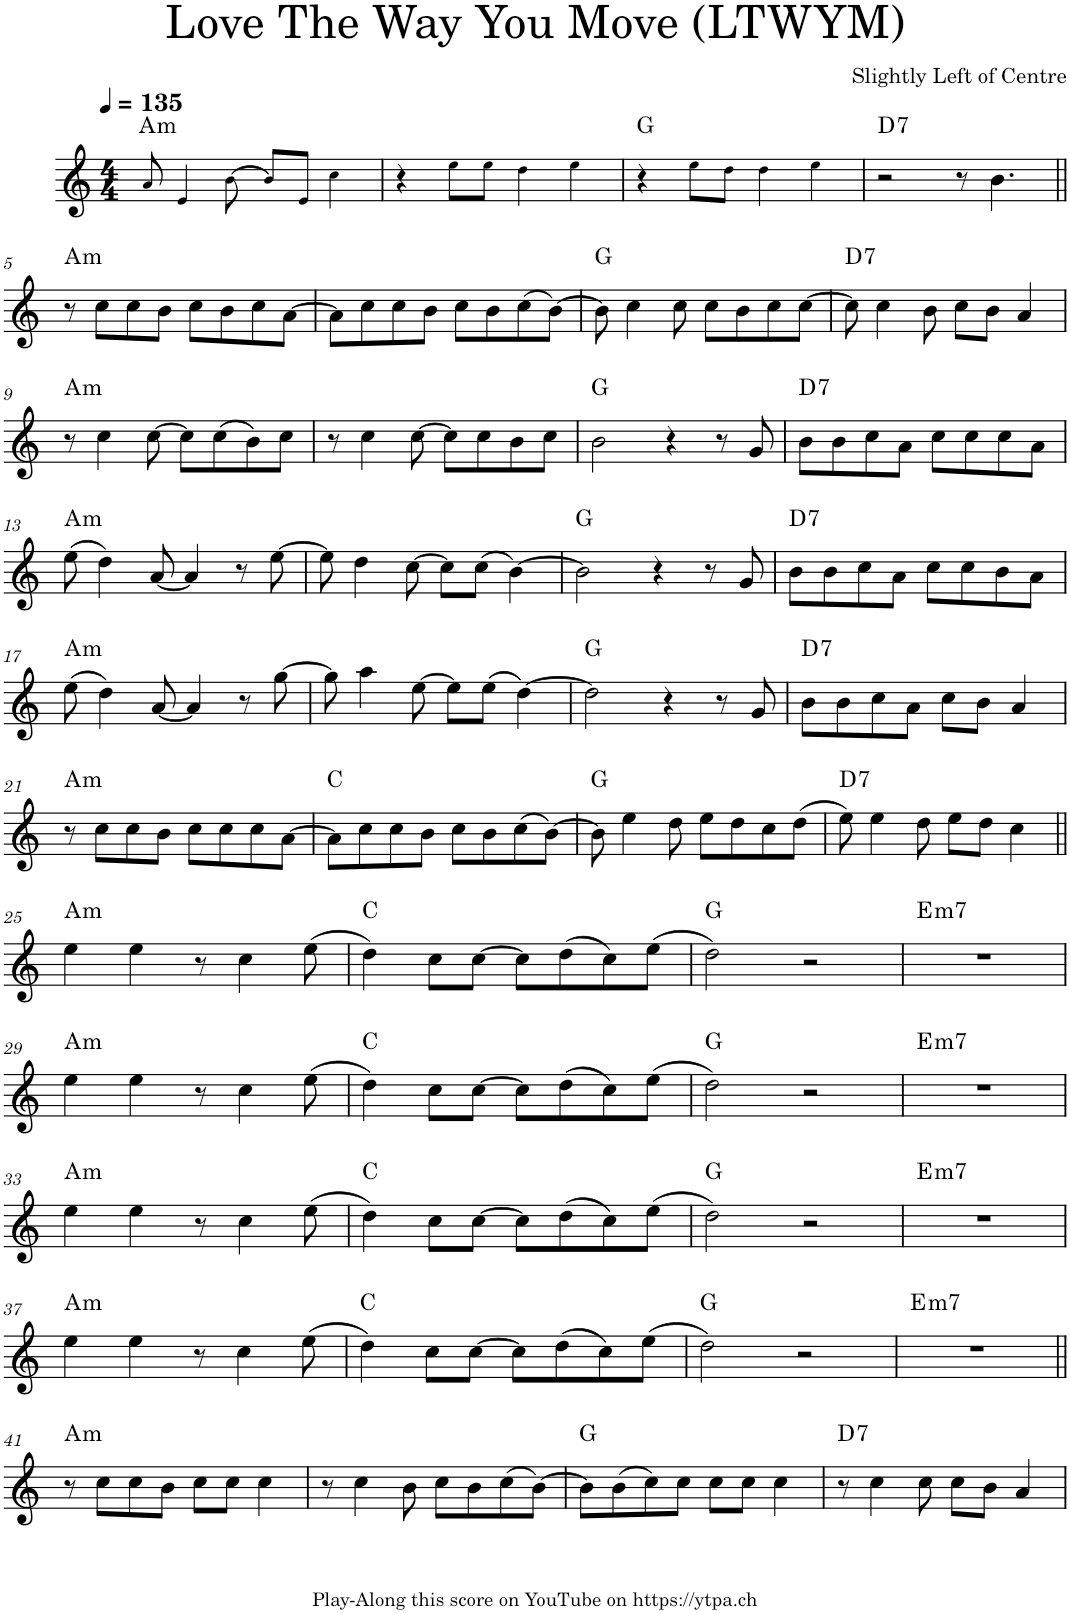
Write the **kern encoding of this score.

**kern	**harte
*part1	*part1
*staff1	*
*I"Piano	*
*I'Pno.	*
*clefG2	*
*k[]	*
*M4/4	*
*MM135	*
=1	=1
!	!LO:H:kt=m
8a!/	A:min
4e!/	.
[8b!\	.
8b!/L]	.
8e!/J	.
4cc!\	.
=2	=2
4r	.
8ee!\L	.
8ee!\J	.
4dd!\	.
4ee!\	.
=3	=3
4r	G:maj
8ee!\L	.
8dd!\J	.
4dd!\	.
4ee!\	.
=4	=4
!	!LO:H:kt=7
2r	D:7
8r	.
4.b\	.
!!LO:LB:g=z
=5||	=5||
!	!LO:H:kt=m
8r	A:min
8cc\L	.
8cc\	.
8b\J	.
8cc\L	.
8b\	.
8cc\	.
[8a\J	.
=6	=6
8a\L]	.
8cc\	.
8cc\	.
8b\J	.
8cc\L	.
8b\	.
(8cc\	.
[8b\J)	.
=7	=7
8b\]	G:maj
4cc\	.
8cc\	.
8cc\L	.
8b\	.
8cc\	.
[8cc\J	.
=8	=8
!	!LO:H:kt=7
8cc\]	D:7
4cc\	.
8b\	.
8cc\L	.
8b\J	.
4a/	.
!!LO:LB:g=z
=9	=9
!	!LO:H:kt=m
8r	A:min
4cc\	.
[8cc\	.
8cc\L]	.
(8cc\	.
8b\)	.
8cc\J	.
=10	=10
8r	.
4cc\	.
[8cc\	.
8cc\L]	.
8cc\	.
8b\	.
8cc\J	.
=11	=11
2b\	G:maj
4r	.
8r	.
8g/	.
=12	=12
!	!LO:H:kt=7
8b\L	D:7
8b\	.
8cc\	.
8a\J	.
8cc\L	.
8cc\	.
8cc\	.
8a\J	.
!!LO:LB:g=z
=13	=13
!	!LO:H:kt=m
(8ee\	A:min
4dd\)	.
[8a/	.
4a/]	.
8r	.
[8ee\	.
=14	=14
8ee\]	.
4dd\	.
[8cc\	.
8cc\L]	.
(8cc\J	.
[4b\)	.
=15	=15
2b\]	G:maj
4r	.
8r	.
8g/	.
=16	=16
!	!LO:H:kt=7
8b\L	D:7
8b\	.
8cc\	.
8a\J	.
8cc\L	.
8cc\	.
8b\	.
8a\J	.
!!LO:LB:g=z
=17	=17
!	!LO:H:kt=m
(8ee\	A:min
4dd\)	.
[8a/	.
4a/]	.
8r	.
[8gg\	.
=18	=18
8gg\]	.
4aa\	.
[8ee\	.
8ee\L]	.
(8ee\J	.
[4dd\)	.
=19	=19
2dd\]	G:maj
4r	.
8r	.
8g/	.
=20	=20
!	!LO:H:kt=7
8b\L	D:7
8b\	.
8cc\	.
8a\J	.
8cc\L	.
8b\J	.
4a/	.
!!LO:LB:g=z
=21	=21
!	!LO:H:kt=m
8r	A:min
8cc\L	.
8cc\	.
8b\J	.
8cc\L	.
8cc\	.
8cc\	.
[8a\J	.
=22	=22
8a\L]	C:maj
8cc\	.
8cc\	.
8b\J	.
8cc\L	.
8b\	.
(8cc\	.
[8b\J)	.
=23	=23
8b\]	G:maj
4ee\	.
8dd\	.
8ee\L	.
8dd\	.
8cc\	.
(8dd\J	.
=24	=24
!	!LO:H:kt=7
8ee\)	D:7
4ee\	.
8dd\	.
8ee\L	.
8dd\J	.
4cc\	.
!!LO:LB:g=z
=25||	=25||
!	!LO:H:kt=m
4ee\	A:min
4ee\	.
8r	.
4cc\	.
(8ee\	.
=26	=26
4dd\)	C:maj
8cc\L	.
[8cc\J	.
8cc\L]	.
(8dd\	.
8cc\)	.
(8ee\J	.
=27	=27
2dd\)	G:maj
2r	.
=28	=28
!	!LO:H:kt=m7
1r	E:min7
!!LO:LB:g=z
=29	=29
!	!LO:H:kt=m
4ee\	A:min
4ee\	.
8r	.
4cc\	.
(8ee\	.
=30	=30
4dd\)	C:maj
8cc\L	.
[8cc\J	.
8cc\L]	.
(8dd\	.
8cc\)	.
(8ee\J	.
=31	=31
2dd\)	G:maj
2r	.
=32	=32
!	!LO:H:kt=m7
1r	E:min7
!!LO:LB:g=z
=33	=33
!	!LO:H:kt=m
4ee\	A:min
4ee\	.
8r	.
4cc\	.
(8ee\	.
=34	=34
4dd\)	C:maj
8cc\L	.
[8cc\J	.
8cc\L]	.
(8dd\	.
8cc\)	.
(8ee\J	.
=35	=35
2dd\)	G:maj
2r	.
=36	=36
!	!LO:H:kt=m7
1r	E:min7
!!LO:LB:g=z
=37	=37
!	!LO:H:kt=m
4ee\	A:min
4ee\	.
8r	.
4cc\	.
(8ee\	.
=38	=38
4dd\)	C:maj
8cc\L	.
[8cc\J	.
8cc\L]	.
(8dd\	.
8cc\)	.
(8ee\J	.
=39	=39
2dd\)	G:maj
2r	.
=40	=40
!	!LO:H:kt=m7
1r	E:min7
!!LO:LB:g=z
=41||	=41||
!	!LO:H:kt=m
8r	A:min
8cc\L	.
8cc\	.
8b\J	.
8cc\L	.
8cc\J	.
4cc\	.
=42	=42
8r	.
4cc\	.
8b\	.
8cc\L	.
8b\	.
(8cc\	.
[8b\J)	.
=43	=43
8b\L]	G:maj
(8b\	.
8cc\)	.
8cc\J	.
8cc\L	.
8cc\J	.
4cc\	.
=44	=44
!	!LO:H:kt=7
8r	D:7
4cc\	.
8cc\	.
8cc\L	.
8b\J	.
4a/	.
=	=
*-	*-
